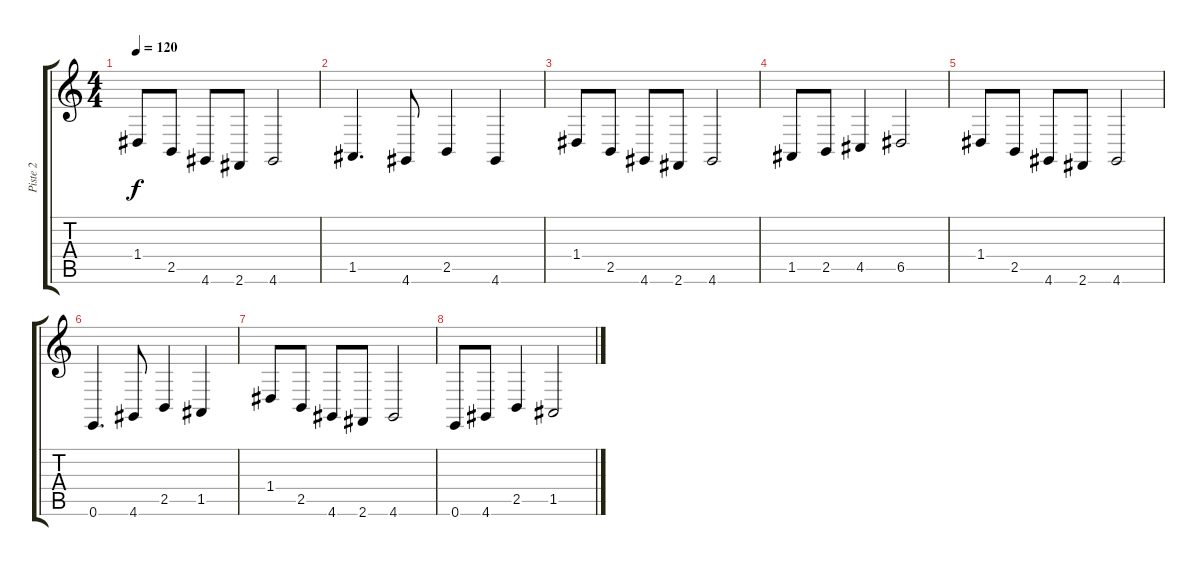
\track ("Piste 2" "Piste 2") {instrument stringensemble1}
\staff {score tabs}
\tuning (E4 B3 G3 D3 A2 E2) {hide}
\ts (4 4)
\tempo 120
\clef g2
\ks c
1.4.8{dy f} 2.5.8 4.6.8 2.6.8 4.6.2 |
1.5.4{d} 4.6.8 2.5.4 4.6.4 |
1.4.8 2.5.8 4.6.8 2.6.8 4.6.2 |
1.5.8 2.5.8 4.5.4 6.5.2 |
1.4.8 2.5.8 4.6.8 2.6.8 4.6.2 |
0.6.4{d} 4.6.8 2.5.4 1.5.4 |
1.4.8 2.5.8 4.6.8 2.6.8 4.6.2 |
0.6.8 4.6.8 2.5.4 1.5.2
